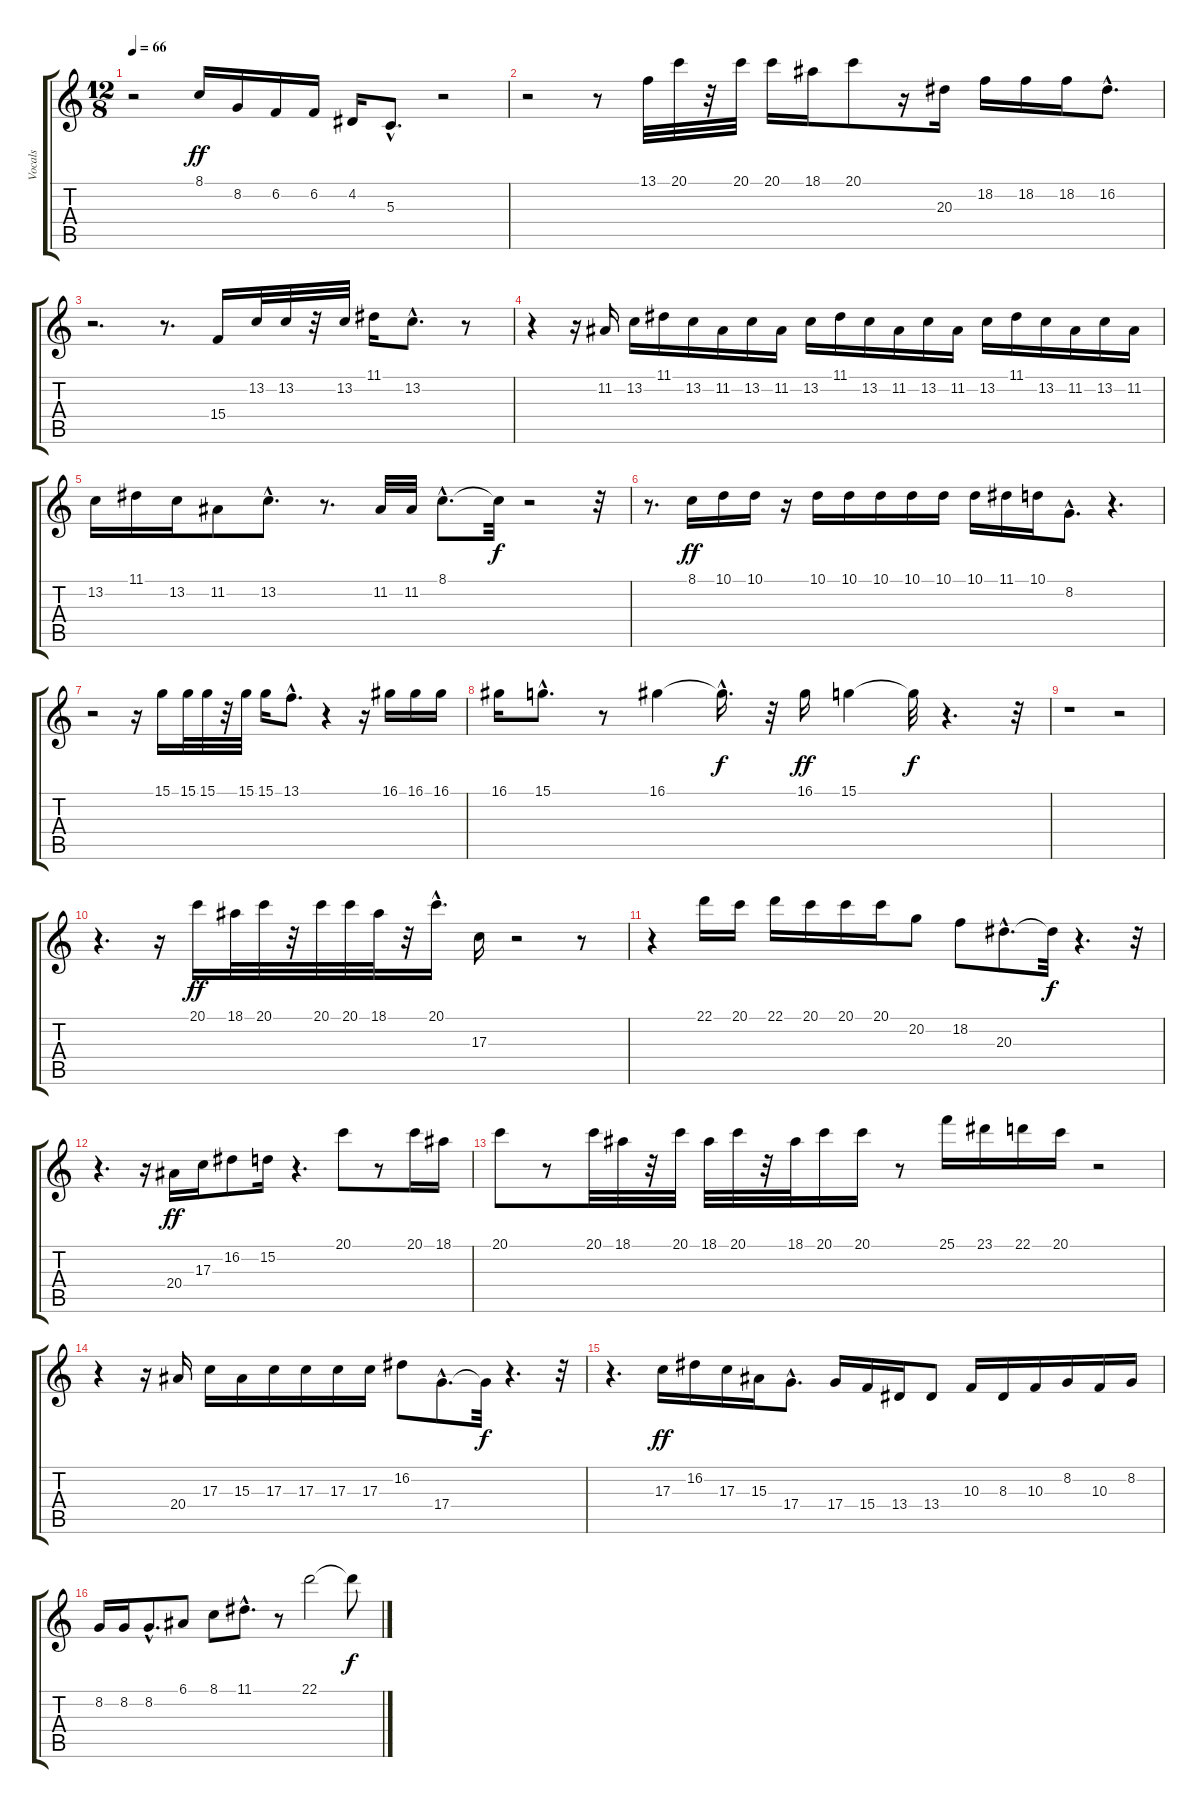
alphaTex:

\track ("Vocals" "Vocals") {instrument lead4chiff}
\staff {score tabs}
\tuning (E4 B3 G3 D3 A2 E2) {hide}
\ts (12 8)
\tempo 66
\clef g2
\ks c
r.2{dy f} 8.1.16{dy ff} 8.2.16 6.2.16 6.2.16 4.2.16 5.3{hac}.8{d} r.2 |
r.2 r.8 13.1.32 20.1.32 r.32 20.1.32 20.1.16 18.1.16 20.1.8 r.16 20.3.16 18.2.16 18.2.16 18.2.16 16.2{hac}.8{d} |
r.2{d} r.8{d} 15.4.16 13.2.32 13.2.32 r.32 13.2.32 11.1.16 13.2{hac}.8{d} r.8 |
r.4 r.16 11.2.16 13.2.16 11.1.16 13.2.16 11.2.16 13.2.16 11.2.16 13.2.16 11.1.16 13.2.16 11.2.16 13.2.16 11.2.16 13.2.16 11.1.16 13.2.16 11.2.16 13.2.16 11.2.16 |
13.2.16 11.1.16 13.2.16 11.2.8 13.2{hac}.8{d} r.8{d} 11.2.32 11.2.32 8.1{hac}.8{d} 8.1{t}.32{dy f} r.2 r.32 |
r.8{d} 8.1.16{dy ff} 10.1.16 10.1.16 r.16 10.1.16 10.1.16 10.1.16 10.1.16 10.1.16 10.1.16 11.1.16 10.1.16 8.2{hac}.8{d} r.4{d} |
r.2 r.16 15.1.16 15.1.32 15.1.32 r.32 15.1.32 15.1.16 13.1{hac}.8{d} r.4 r.16 16.1.16 16.1.16 16.1.16 |
16.1.16 15.1{hac}.8{d} r.8 16.1.4 16.1{hac t}.16{d dy f} r.32 16.1.16{dy ff} 15.1.4 15.1{t}.32{dy f} r.4{d} r.32 |
r.1 r.2 |
r.4{d} r.16 20.1.16{dy ff} 18.1.32 20.1.32 r.32 20.1.32 20.1.32 18.1.32 r.32 20.1{hac}.16{d} 17.3.16 r.2 r.8 |
r.4 22.1.16 20.1.16 22.1.16 20.1.16 20.1.16 20.1.16 20.2.8 18.2.8 20.3{hac}.8{d} 20.3{t}.32{dy f} r.4{d} r.32 |
r.4{d} r.16 20.4.16{dy ff} 17.3.16 16.2.8 15.2.16 r.4{d} 20.1.8 r.8 20.1.16 18.1.16 |
20.1.8 r.8 20.1.32 18.1.32 r.32 20.1.32 18.1.32 20.1.32 r.32 18.1.32 20.1.16 20.1.16 r.8 25.1.16 23.1.16 22.1.16 20.1.16 r.2 |
r.4 r.16 20.4.16 17.3.16 15.3.16 17.3.16 17.3.16 17.3.16 17.3.16 16.2.8 17.4{hac}.8{d} 17.4{t}.32{dy f} r.4{d} r.32 |
r.4{d} 17.3.16{dy ff} 16.2.16 17.3.16 15.3.16 17.4{hac}.8{d} 17.4.16 15.4.16 13.4.16 13.4.8 10.3.16 8.3.16 10.3.16 8.2.16 10.3.16 8.2.16 |
8.2.16 8.2.16 8.2{hac}.8{d} 6.1.8 8.1.8 11.1{hac}.8{d} r.8 22.1.2 22.1{t}.8{dy f}
